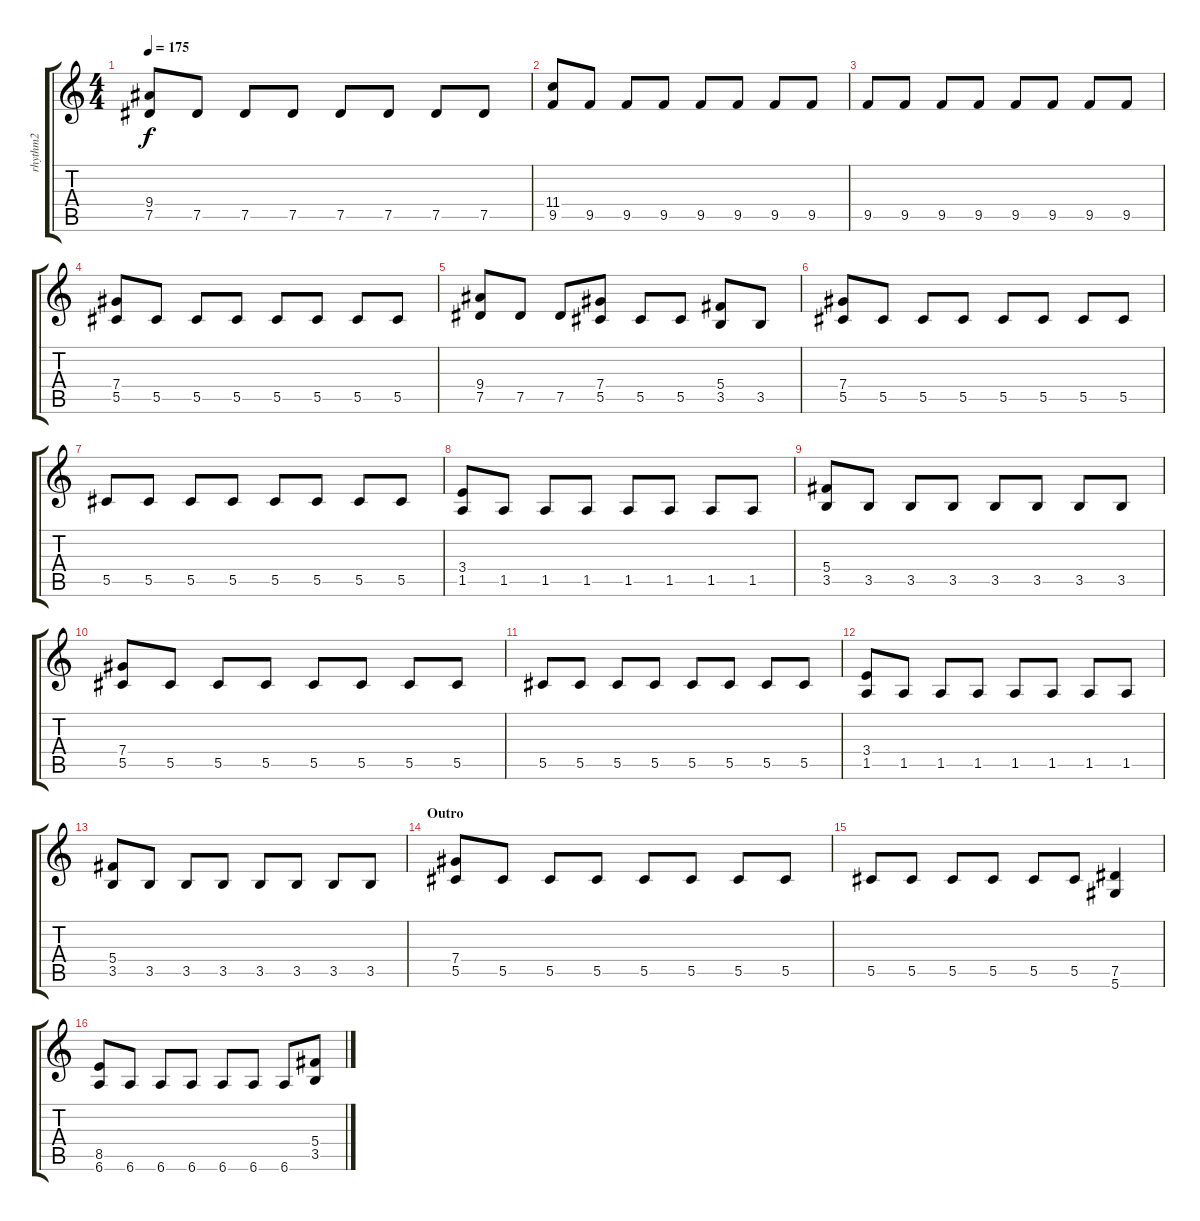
\track ("rhythm2" "rhythm2") {instrument distortionguitar}
\staff {score tabs}
\tuning (Eb4 Bb3 Gb3 Db3 Ab2 Eb2) {hide}
\ts (4 4)
\tempo 175
\clef g2
\ks c
(9.4 7.5).8{dy f} 7.5.8 7.5.8 7.5.8 7.5.8 7.5.8 7.5.8 7.5.8 |
(11.4 9.5).8 9.5.8 9.5.8 9.5.8 9.5.8 9.5.8 9.5.8 9.5.8 |
9.5.8 9.5.8 9.5.8 9.5.8 9.5.8 9.5.8 9.5.8 9.5.8 |
(7.4 5.5).8 5.5.8 5.5.8 5.5.8 5.5.8 5.5.8 5.5.8 5.5.8 |
(9.4 7.5).8 7.5.8 7.5.8 (7.4 5.5).8 5.5.8 5.5.8 (5.4 3.5).8 3.5.8 |
(7.4 5.5).8 5.5.8 5.5.8 5.5.8 5.5.8 5.5.8 5.5.8 5.5.8 |
5.5.8 5.5.8 5.5.8 5.5.8 5.5.8 5.5.8 5.5.8 5.5.8 |
(3.4 1.5).8 1.5.8 1.5.8 1.5.8 1.5.8 1.5.8 1.5.8 1.5.8 |
(5.4 3.5).8 3.5.8 3.5.8 3.5.8 3.5.8 3.5.8 3.5.8 3.5.8 |
(7.4 5.5).8 5.5.8 5.5.8 5.5.8 5.5.8 5.5.8 5.5.8 5.5.8 |
5.5.8 5.5.8 5.5.8 5.5.8 5.5.8 5.5.8 5.5.8 5.5.8 |
(3.4 1.5).8 1.5.8 1.5.8 1.5.8 1.5.8 1.5.8 1.5.8 1.5.8 |
(5.4 3.5).8 3.5.8 3.5.8 3.5.8 3.5.8 3.5.8 3.5.8 3.5.8 |
\section ("" "Outro")
(7.4 5.5).8 5.5.8 5.5.8 5.5.8 5.5.8 5.5.8 5.5.8 5.5.8 |
5.5.8 5.5.8 5.5.8 5.5.8 5.5.8 5.5.8 (7.5 5.6).4 |
(8.5 6.6).8 6.6.8 6.6.8 6.6.8 6.6.8 6.6.8 6.6.8 (5.4 3.5).8
